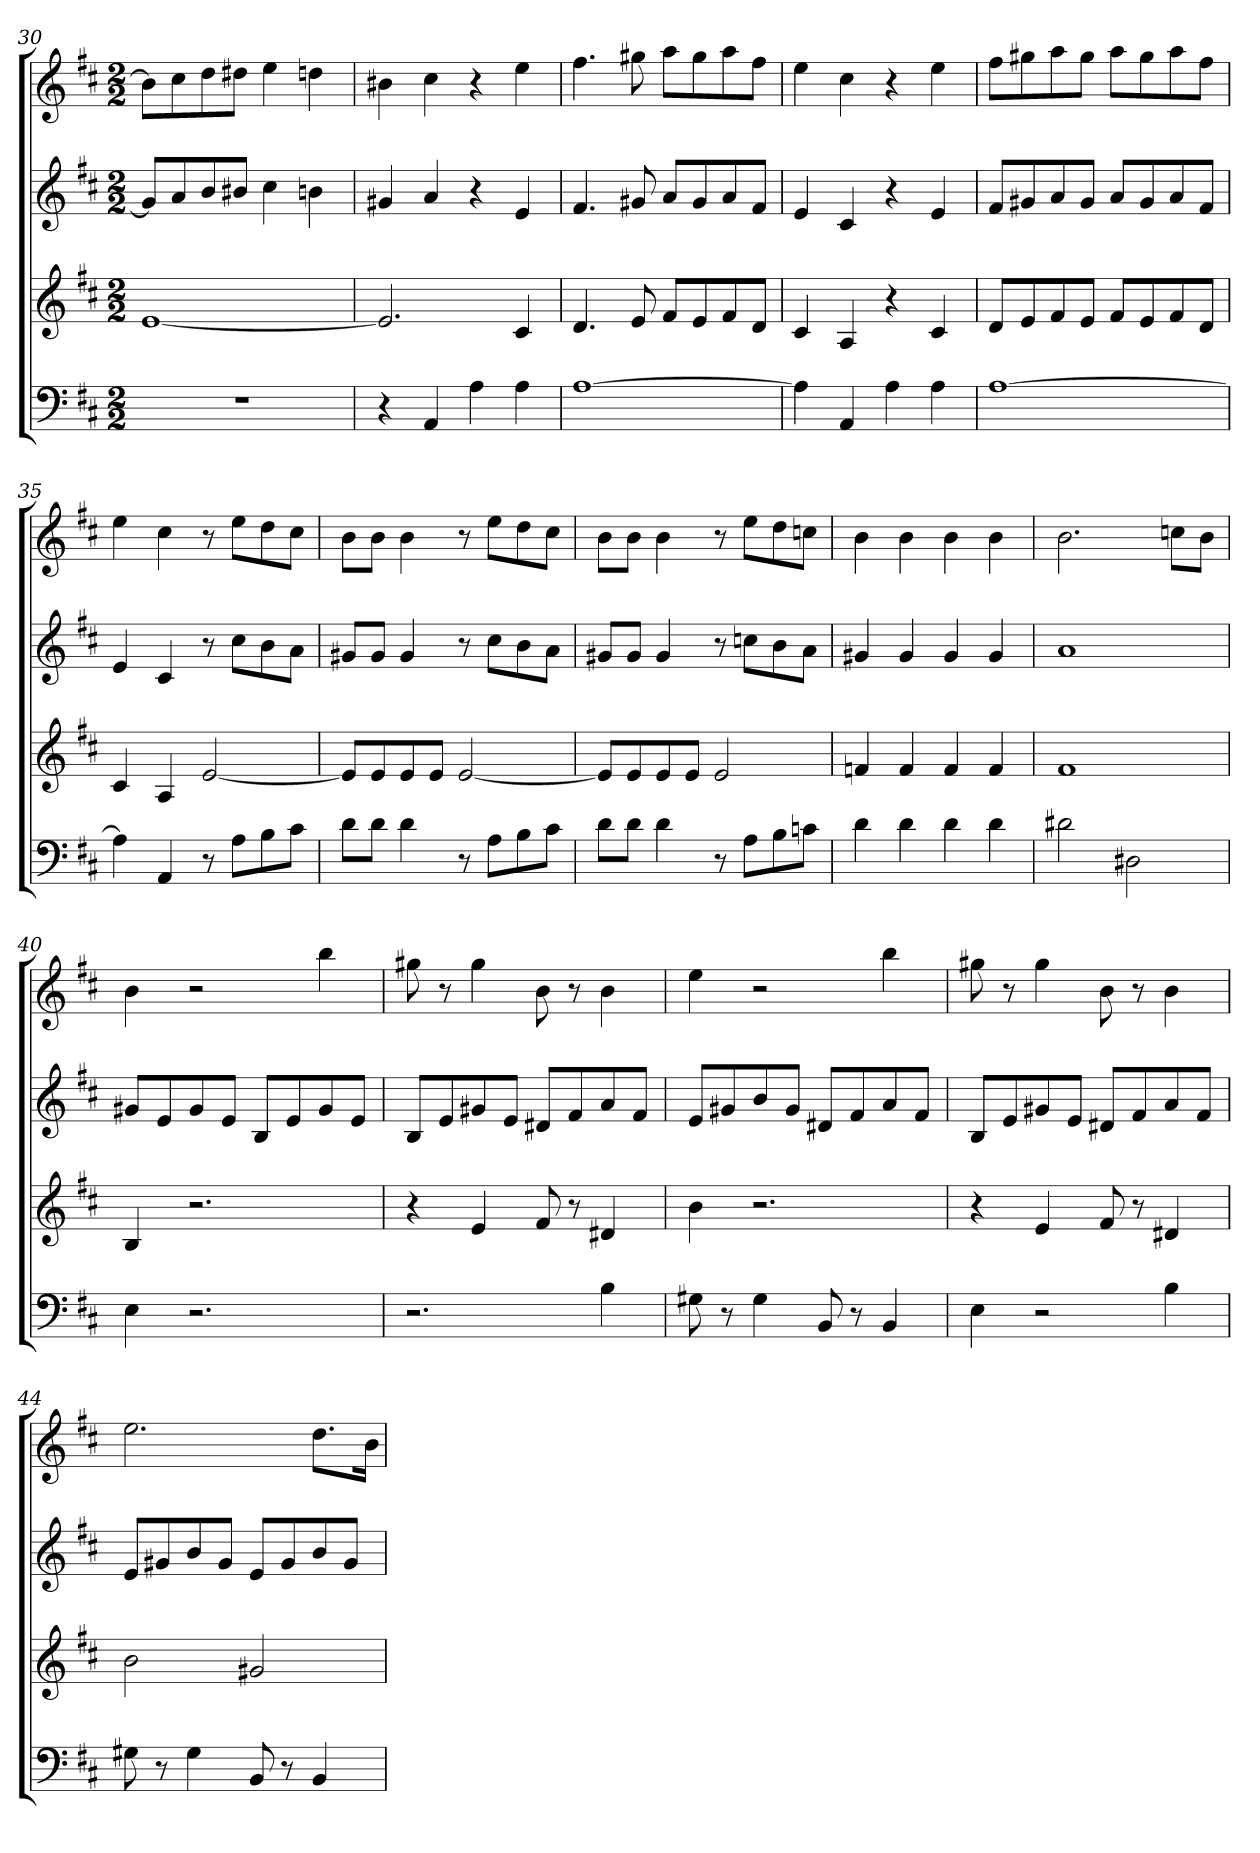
**kern	**kern	**kern	**kern
*part4	*part3	*part2	*part1
*staff4	*staff3	*staff2	*staff1
*k[f#c#]	*k[f#c#]	*k[f#c#]	*k[f#c#]
*D:	*D:	*D:	*D:
*M2/2	*M2/2	*M2/2	*M2/2
=30	=30	=30	=30
1r	[1e	8g#L]	8bL]
.	.	8a	8cc#
.	.	8b	8dd
.	.	8b#XJ	8dd#XJ
.	.	4cc#	4ee
.	.	4bn	4ddn
=31	=31	=31	=31
4r	2.e]	4g#X	4b#X
4AA	.	4a	4cc#
4A	.	4r	4r
4A	4c#	4e	4ee
=32	=32	=32	=32
[1A	4.d	4.f#	4.ff#
.	8e	8g#X	8gg#X
.	8f#L	8aL	8aaL
.	8e	8g#	8gg#
.	8f#	8a	8aa
.	8dJ	8f#J	8ff#J
=33	=33	=33	=33
4A]	4c#	4e	4ee
4AA	4A	4c#	4cc#
4A	4r	4r	4r
4A	4c#	4e	4ee
=34	=34	=34	=34
[1A	8dL	8f#L	8ff#L
.	8e	8g#X	8gg#X
.	8f#	8a	8aa
.	8eJ	8g#J	8gg#J
.	8f#L	8aL	8aaL
.	8e	8g#	8gg#
.	8f#	8a	8aa
.	8dJ	8f#J	8ff#J
=35	=35	=35	=35
4A]	4c#	4e	4ee
4AA	4A	4c#	4cc#
8r	[2e	8r	8r
8AL	.	8cc#L	8eeL
8B	.	8b	8dd
8c#J	.	8aJ	8cc#J
=36	=36	=36	=36
8dL	8eL]	8g#XL	8bL
8dJ	8e	8g#J	8bJ
4d	8e	4g#	4b
.	8eJ	.	.
8r	[2e	8r	8r
8AL	.	8cc#L	8eeL
8B	.	8b	8dd
8c#J	.	8aJ	8cc#J
=37	=37	=37	=37
8dL	8eL]	8g#XL	8bL
8dJ	8e	8g#J	8bJ
4d	8e	4g#	4b
.	8eJ	.	.
8r	2e	8r	8r
8AL	.	8ccnL	8eeL
8B	.	8b	8dd
8cnJ	.	8aJ	8ccnJ
=38	=38	=38	=38
4d	4fn	4g#X	4b
4d	4f	4g#	4b
4d	4f	4g#	4b
4d	4f	4g#	4b
=39	=39	=39	=39
2d#X	1f#	1a	2.b
2D#X	.	.	.
.	.	.	8ccnL
.	.	.	8bJ
=40	=40	=40	=40
4E	4B	8g#XL	4b
.	.	8e	.
2.r	2.r	8g#	2r
.	.	8eJ	.
.	.	8BL	.
.	.	8e	.
.	.	8g#	4bb
.	.	8eJ	.
=41	=41	=41	=41
2.r	4r	8BL	8gg#X
.	.	8e	8r
.	4e	8g#X	4gg#
.	.	8eJ	.
.	8f#	8d#XL	8b
.	8r	8f#	8r
4B	4d#X	8a	4b
.	.	8f#J	.
=42	=42	=42	=42
8G#X	4b	8eL	4ee
8r	.	8g#X	.
4G#	2.r	8b	2r
.	.	8g#J	.
8BB	.	8d#XL	.
8r	.	8f#	.
4BB	.	8a	4bb
.	.	8f#J	.
=43	=43	=43	=43
4E	4r	8BL	8gg#X
.	.	8e	8r
2r	4e	8g#X	4gg#
.	.	8eJ	.
.	8f#	8d#XL	8b
.	8r	8f#	8r
4B	4d#X	8a	4b
.	.	8f#J	.
=44	=44	=44	=44
8G#X	2b	8eL	2.ee
8r	.	8g#X	.
4G#	.	8b	.
.	.	8g#J	.
8BB	2g#X	8eL	.
8r	.	8g#	.
4BB	.	8b	8.ddL
.	.	8g#J	.
.	.	.	16bJk
=	=	=	=
*-	*-	*-	*-
